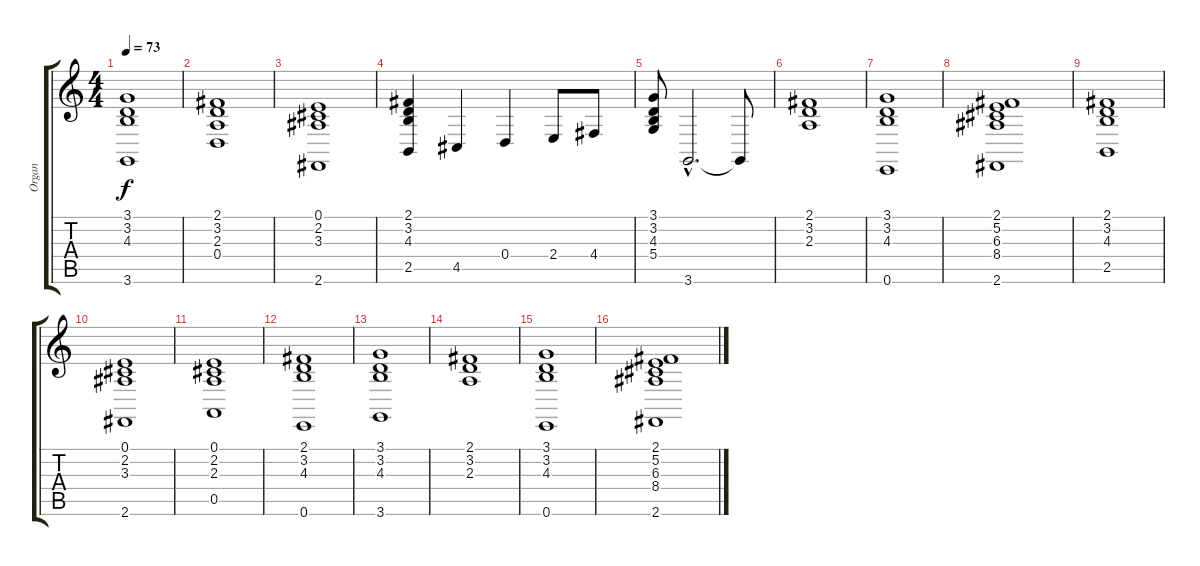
\track ("Organ" "Organ") {instrument drawbarorgan}
\staff {score tabs}
\tuning (E4 B3 G3 D3 A2 E2) {hide}
\ts (4 4)
\tempo 73
\clef g2
\ks c
(3.1 3.2 4.3 3.6).1{dy f} |
(2.1 3.2 2.3 0.4).1 |
(0.1 2.2 3.3 2.6).1 |
(2.1 3.2 4.3 2.5).4 4.5.4 0.4.4 2.4.8 4.4.8 |
(3.1 3.2 4.3 5.4).8 3.6{hac}.2{d} 3.6{t}.8 |
(2.1 3.2 2.3).1 |
(3.1 3.2 4.3 0.6).1 |
(2.1 5.2 6.3 8.4 2.6).1 |
(2.1 3.2 4.3 2.5).1 |
(0.1 2.2 3.3 2.6).1 |
(0.1 2.2 2.3 0.5).1 |
(2.1 3.2 4.3 0.6).1 |
(3.1 3.2 4.3 3.6).1 |
(2.1 3.2 2.3).1 |
(3.1 3.2 4.3 0.6).1 |
(2.1 5.2 6.3 8.4 2.6).1
